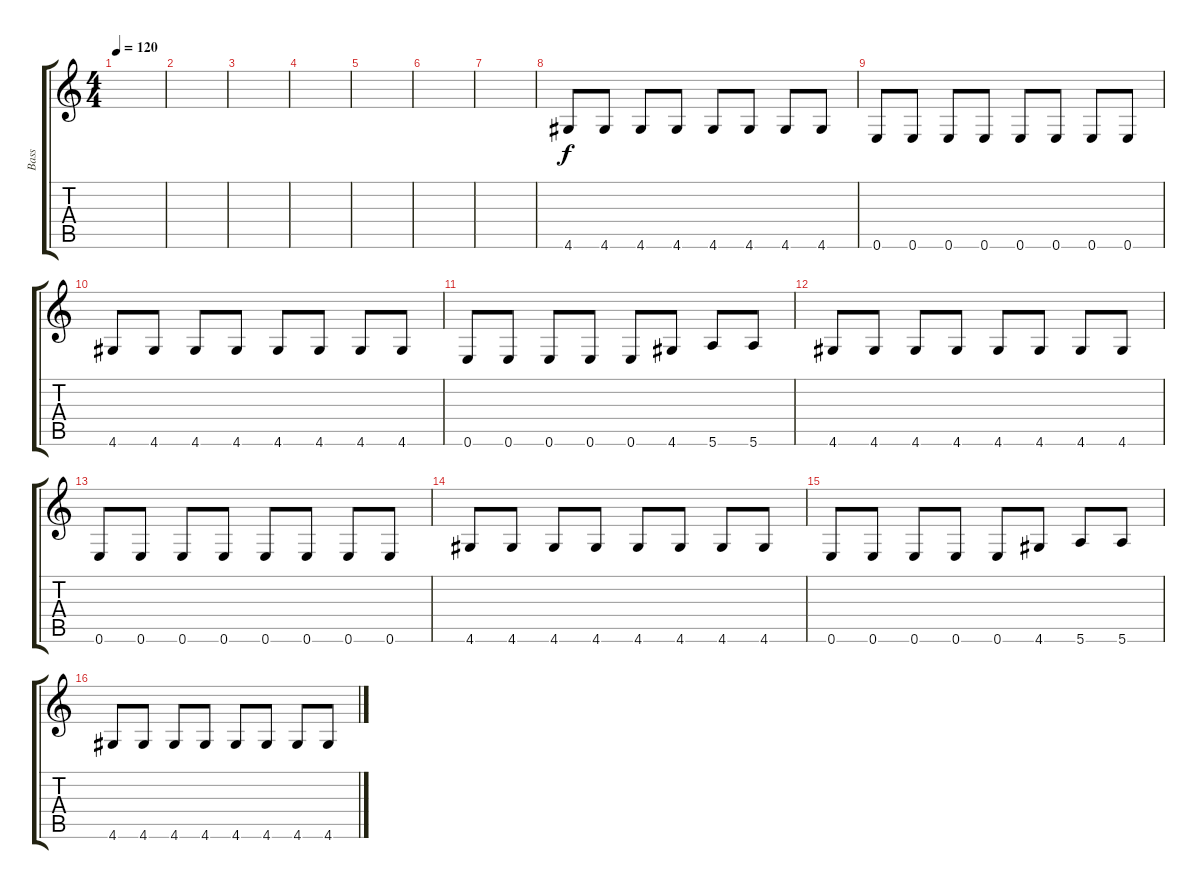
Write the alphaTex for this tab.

\track ("Bass" "Bass") {instrument acousticbass}
\staff {score tabs}
\tuning (E4 B3 G3 D3 A2 E2) {hide}
\ts (4 4)
\tempo 120
\clef g2
\ks c
|
|
|
|
|
|
|
4.6.8 4.6.8 4.6.8 4.6.8 4.6.8 4.6.8 4.6.8 4.6.8 |
0.6.8 0.6.8 0.6.8 0.6.8 0.6.8 0.6.8 0.6.8 0.6.8 |
4.6.8 4.6.8 4.6.8 4.6.8 4.6.8 4.6.8 4.6.8 4.6.8 |
0.6.8 0.6.8 0.6.8 0.6.8 0.6.8 4.6.8 5.6.8 5.6.8 |
4.6.8 4.6.8 4.6.8 4.6.8 4.6.8 4.6.8 4.6.8 4.6.8 |
0.6.8 0.6.8 0.6.8 0.6.8 0.6.8 0.6.8 0.6.8 0.6.8 |
4.6.8 4.6.8 4.6.8 4.6.8 4.6.8 4.6.8 4.6.8 4.6.8 |
0.6.8 0.6.8 0.6.8 0.6.8 0.6.8 4.6.8 5.6.8 5.6.8 |
4.6.8 4.6.8 4.6.8 4.6.8 4.6.8 4.6.8 4.6.8 4.6.8
